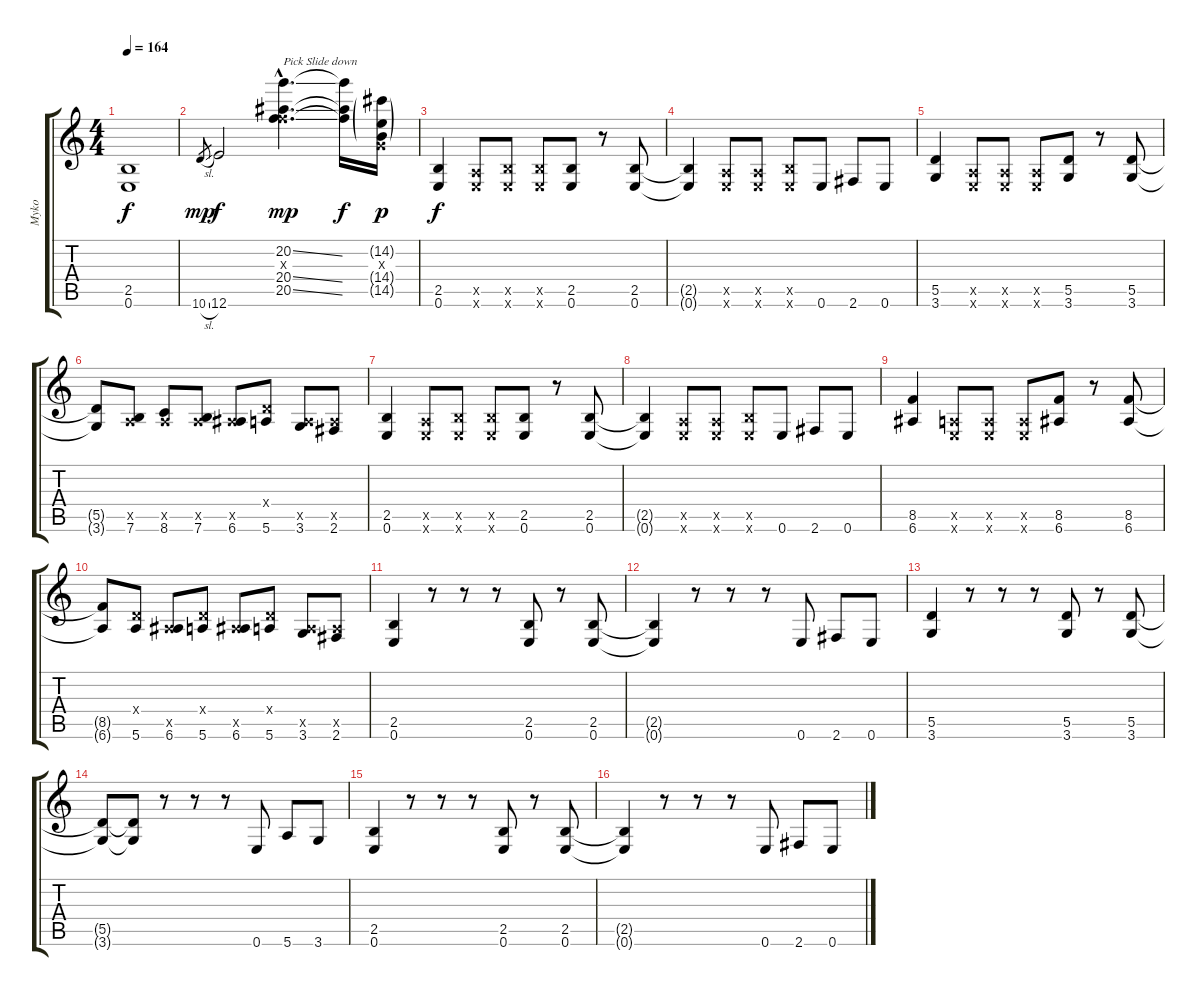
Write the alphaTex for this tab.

\track ("Myko" "Myko") {instrument distortionguitar}
\staff {score tabs}
\tuning (E4 B3 G3 D3 A2 E2) {hide}
\ts (4 4)
\tempo 164
\clef g2
\ks c
(2.5 0.6).1{dy f} |
10.6{sl}.8{gr dy mp} 12.6.2{dy f} (20.2{ss hac} 10.3{hac x} 20.4{ss hac} 20.5{ss hac}).4{d txt "Pick Slide down" dy mp instrument guitarharmonics} (20.2{t} 20.4{t} 20.5{t}).16{dy f} (14.2{g} 0.3{x} 14.4{g} 14.5{g}).16{dy p} |
(2.5 0.6).4{dy f instrument distortionguitar} (0.5{x} 0.6{x}).8 (2.5{x} 0.6{x}).8 (2.5{x} 0.6{x}).8 (2.5 0.6).8 r.8 (2.5 0.6).8 |
(2.5{t} 0.6{t}).4 (0.5{x} 0.6{x}).8 (0.5{x} 0.6{x}).8 (2.5{x} 0.6{x}).8 0.6.8 2.6.8 0.6.8 |
(5.5 3.6).4 (0.5{x} 0.6{x}).8 (0.5{x} 0.6{x}).8 (0.5{x} 0.6{x}).8 (5.5 3.6).8 r.8 (5.5 3.6).8 |
(5.5{t} 3.6{t}).8 (0.5{x} 7.6).8 (0.5{x} 8.6).8 (0.5{x} 7.6).8 (0.5{x} 6.6).8 (0.4{x} 5.6).8 (0.5{x} 3.6).8 (0.5{x} 2.6).8 |
(2.5 0.6).4 (0.5{x} 0.6{x}).8 (2.5{x} 0.6{x}).8 (2.5{x} 0.6{x}).8 (2.5 0.6).8 r.8 (2.5 0.6).8 |
(2.5{t} 0.6{t}).4 (0.5{x} 0.6{x}).8 (0.5{x} 0.6{x}).8 (2.5{x} 0.6{x}).8 0.6.8 2.6.8 0.6.8 |
(8.5 6.6).4 (0.5{x} 0.6{x}).8 (0.5{x} 0.6{x}).8 (0.5{x} 0.6{x}).8 (8.5 6.6).8 r.8 (8.5 6.6).8 |
(8.5{t} 6.6{t}).8 (0.4{x} 5.6).8 (0.5{x} 6.6).8 (0.4{x} 5.6).8 (0.5{x} 6.6).8 (0.4{x} 5.6).8 (0.5{x} 3.6).8 (0.5{x} 2.6).8 |
(2.5 0.6).4 r.8 r.8 r.8 (2.5 0.6).8 r.8 (2.5 0.6).8 |
(2.5{t} 0.6{t}).4 r.8 r.8 r.8 0.6.8 2.6.8 0.6.8 |
(5.5 3.6).4 r.8 r.8 r.8 (5.5 3.6).8 r.8 (5.5 3.6).8 |
(5.5{t} 3.6{t}).8 (5.5{t} 3.6{t}).8 r.8 r.8 r.8 0.6.8 5.6.8 3.6.8 |
(2.5 0.6).4 r.8 r.8 r.8 (2.5 0.6).8 r.8 (2.5 0.6).8 |
(2.5{t} 0.6{t}).4 r.8 r.8 r.8 0.6.8 2.6.8 0.6.8
